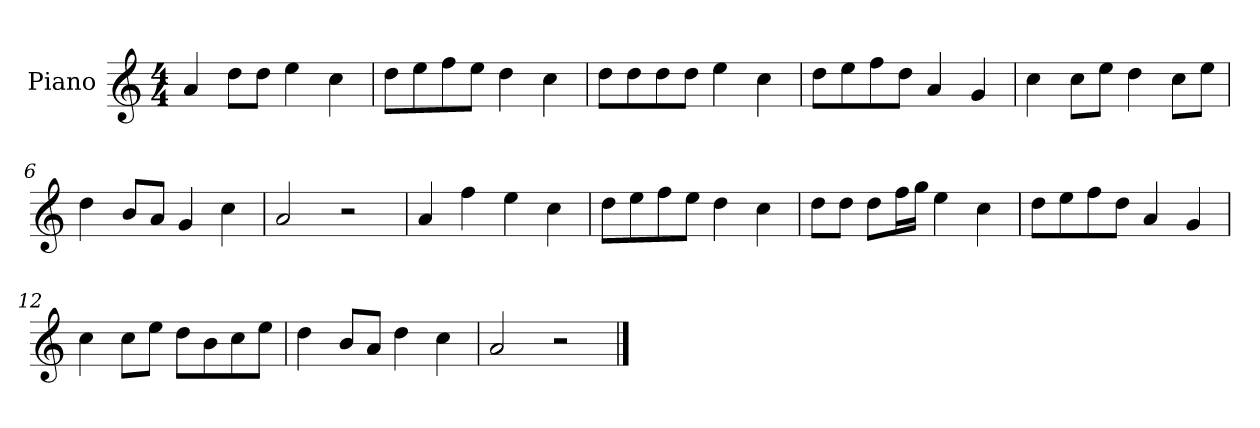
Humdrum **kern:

**kern
*part1
*staff1
*I"Piano
*I'P-no
*clefG2
*k[]
*M4/4
*MM90
=1
4a/
8dd\L
8dd\J
4ee\
4cc\
=2
8dd\L
8ee\
8ff\
8ee\J
4dd\
4cc\
=3
8dd\L
8dd\
8dd\
8dd\J
4ee\
4cc\
=4
8dd\L
8ee\
8ff\
8dd\J
4a/
4g/
=5
4cc\
8cc\L
8ee\J
4dd\
8cc\L
8ee\J
=6
4dd\
8b/L
8a/J
4g/
4cc\
=7
2a/
2r
!!LO:LB:g=z
=8
4a/
4ff\
4ee\
4cc\
=9
8dd\L
8ee\
8ff\
8ee\J
4dd\
4cc\
=10
8dd\L
8dd\J
8dd\L
16ff\L
16gg\JJ
4ee\
4cc\
=11
8dd\L
8ee\
8ff\
8dd\J
4a/
4g/
=12
4cc\
8cc\L
8ee\J
8dd\L
8b\
8cc\
8ee\J
=13
4dd\
8b/L
8a/J
4dd\
4cc\
=14
2a/
2r
==
*-
